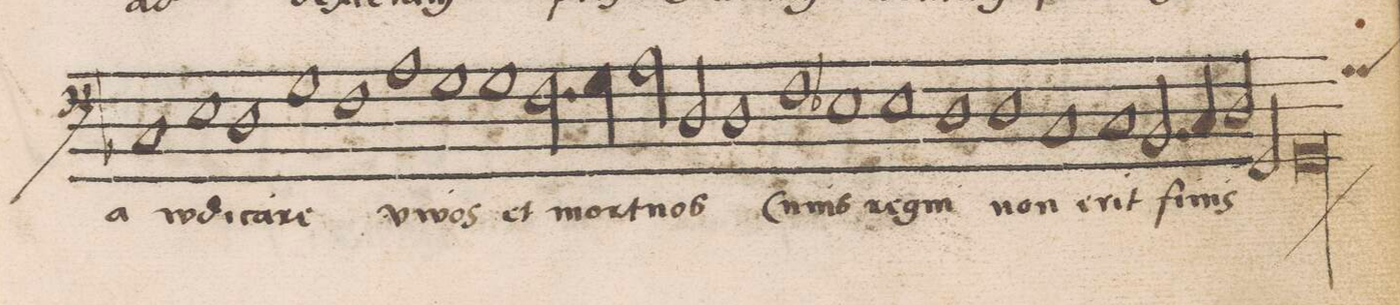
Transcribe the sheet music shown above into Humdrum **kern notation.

**kern	**text
*I"BASSVS	*
*clefF4	*
*k[b-]	*
*met(C|)	*
*M2/1	*
1C/	-a
1E\	iu-
=106-	=106-
1D\	-di-
1G\	-ca-
=107-	=107-
1F\	-re
1A\	vi-
=108-	=108-
1G\	-vos
1G\	et
=109-	=109-
2.F\	mor-
4G\	.
2A\	-tu-
2D/	-os
=110-	=110-
1D\	.
1F\	Cu-
=111-	=111-
1E-X\	-ius
1E-\	re-
=112-	=112-
1D\	-gni
1D\	non
=113-	=113-
1C/	e-
1C/	-rit
=114-	=114-
2.BB-/	fi-
4C/	-nis
2D/	.
2GG/	.
=115-	=115-
*custos:G	*
0GG\l	.
=116-	=116-
*-	*-
